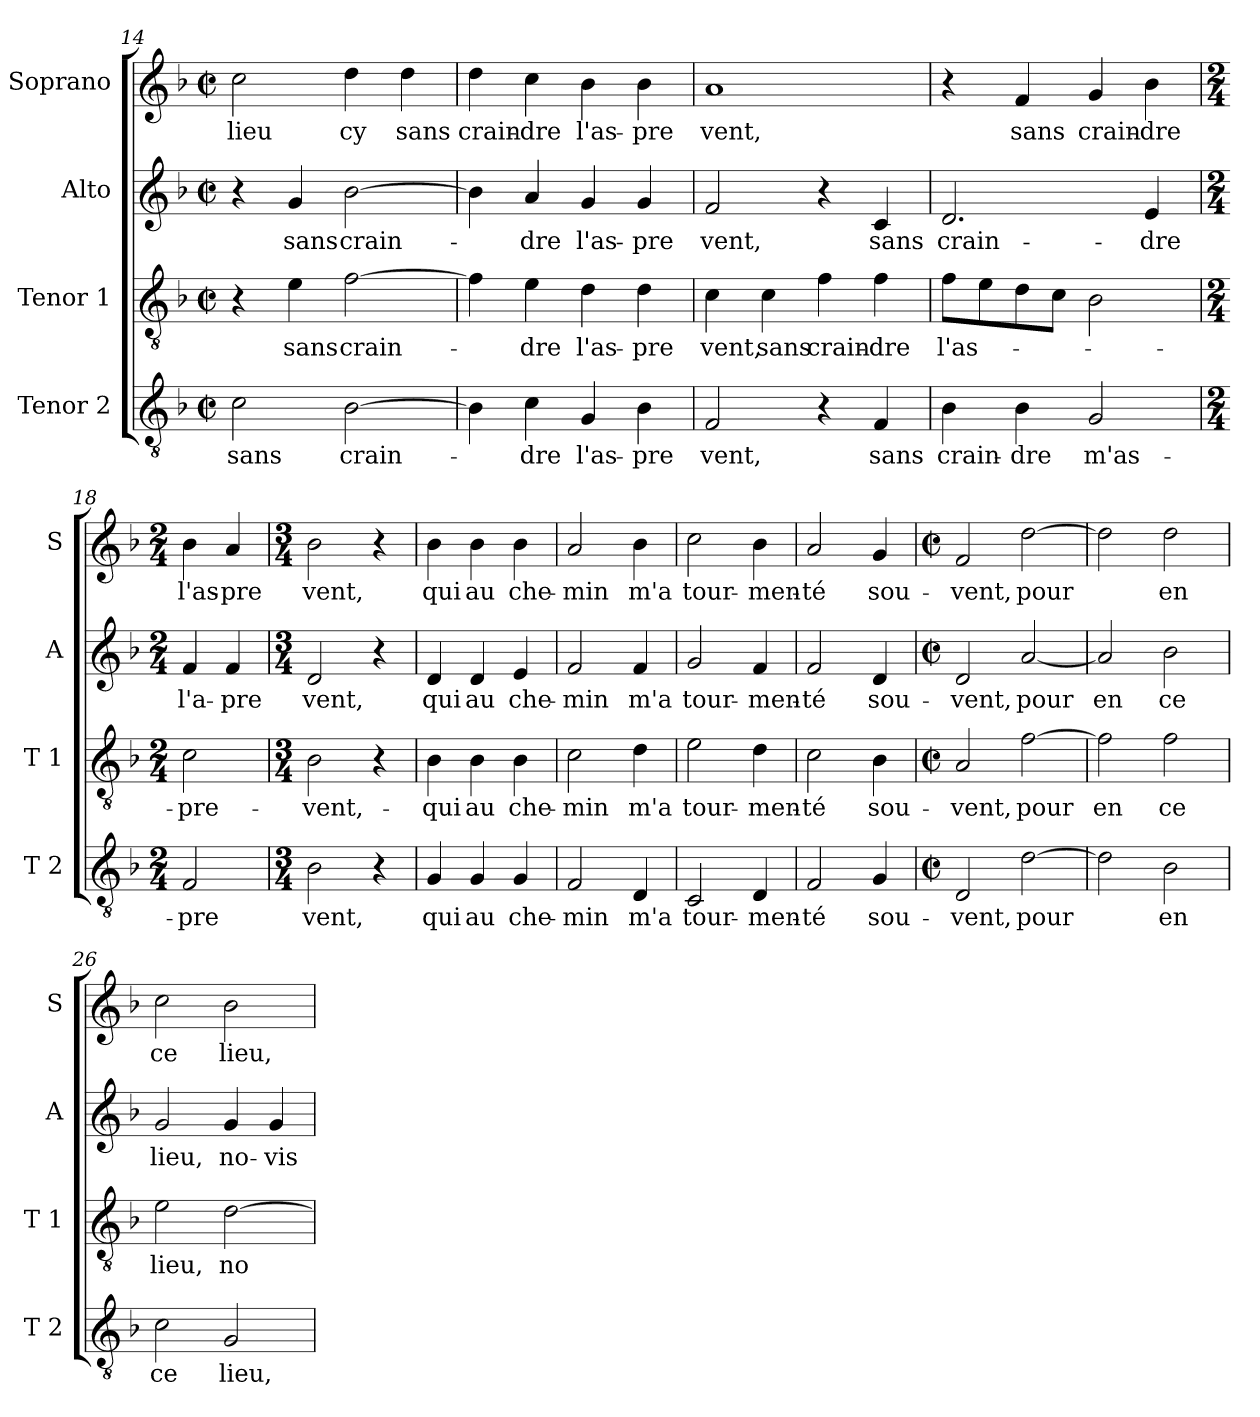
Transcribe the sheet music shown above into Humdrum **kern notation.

**kern	**text	**kern	**text	**kern	**text	**kern	**text
*part4	*part4	*part3	*part3	*part2	*part2	*part1	*part1
*staff4	*staff4	*staff3	*staff3	*staff2	*staff2	*staff1	*staff1
*I"Tenor 2	*	*I"Tenor 1	*	*I"Alto	*	*I"Soprano	*
*I'T 2	*	*I'T 1	*	*I'A	*	*I'S	*
*clefGv2	*	*clefGv2	*	*clefG2	*	*clefG2	*
*k[b-]	*	*k[b-]	*	*k[b-]	*	*k[b-]	*
*F:	*	*F:	*	*F:	*	*F:	*
*M2/2	*	*M2/2	*	*M2/2	*	*M2/2	*
*met(c|)	*	*met(c|)	*	*met(c|)	*	*met(c|)	*
=14	=14	=14	=14	=14	=14	=14	=14
!	!LO:LY:b	!	!	!	!	!	!LO:LY:b
2c\	sans	4r	.	4r	.	2cc\	lieu
!	!	!	!LO:LY:b	!	!LO:LY:b	!	!
.	.	4e\	sans	4g/	sans	.	.
!	!LO:LY:b	!	!LO:LY:b	!	!LO:LY:b	!	!LO:LY:b
[2B-\	crain-	[2f\	crain-	[2b-\	crain-	4dd\	cy
!	!	!	!	!	!	!	!LO:LY:b
.	.	.	.	.	.	4dd\	sans
=15	=15	=15	=15	=15	=15	=15	=15
!	!	!	!	!	!	!	!LO:LY:b
4B-\]	.	4f\]	.	4b-\]	.	4dd\	crain-
!	!LO:LY:b	!	!LO:LY:b	!	!LO:LY:b	!	!LO:LY:b
4c\	-dre	4e\	-dre	4a/	-dre	4cc\	-dre
!	!LO:LY:b	!	!LO:LY:b	!	!LO:LY:b	!	!LO:LY:b
4G/	l'as-	4d\	l'as-	4g/	l'as-	4b-\	l'as-
!	!LO:LY:b	!	!LO:LY:b	!	!LO:LY:b	!	!LO:LY:b
4B-\	-pre	4d\	-pre	4g/	-pre	4b-\	-pre
=16	=16	=16	=16	=16	=16	=16	=16
!	!LO:LY:b	!	!LO:LY:b	!	!LO:LY:b	!	!LO:LY:b
2F/	vent,	4c\	vent,	2f/	vent,	1a	vent,
!	!	!	!LO:LY:b	!	!	!	!
.	.	4c\	sans	.	.	.	.
!	!	!	!LO:LY:b	!	!	!	!
4r	.	4f\	crain-	4r	.	.	.
!	!LO:LY:b	!	!LO:LY:b	!	!LO:LY:b	!	!
4F/	sans	4f\	-dre	4c/	sans	.	.
!!LO:LB:g=z
=17	=17	=17	=17	=17	=17	=17	=17
!	!LO:LY:b	!	!LO:LY:b	!	!LO:LY:b	!	!
4B-\	crain-	8f\L	l'as-	2.d/	crain-	4r	.
.	.	8e\	.	.	.	.	.
!	!LO:LY:b	!	!	!	!	!	!LO:LY:b
4B-\	-dre	8d\	.	.	.	4f/	sans
.	.	8c\J	.	.	.	.	.
!	!LO:LY:b	!	!	!	!	!	!LO:LY:b
2G/	m'as-	2B-\	.	.	.	4g/	crain-
!	!	!	!	!	!LO:LY:b	!	!LO:LY:b
.	.	.	.	4e/	-dre	4b-\	-dre
=18	=18	=18	=18	=18	=18	=18	=18
*M2/4	*	*M2/4	*	*M2/4	*	*M2/4	*
!	!LO:LY:b	!	!LO:LY:b	!	!LO:LY:b	!	!LO:LY:b
2F/	-pre	2c\	-pre-	4f/	l'a-	4b-\	l'as-
!	!	!	!	!	!LO:LY:b	!	!LO:LY:b
.	.	.	.	4f/	-pre	4a/	-pre
=19	=19	=19	=19	=19	=19	=19	=19
*M3/4	*	*M3/4	*	*M3/4	*	*M3/4	*
!	!LO:LY:b	!	!LO:LY:b	!	!LO:LY:b	!	!LO:LY:b
2B-\	vent,	2B-\	-vent,-	2d/	vent,	2b-\	vent,
4r	.	4r	.	4r	.	4r	.
=20	=20	=20	=20	=20	=20	=20	=20
!	!LO:LY:b	!	!LO:LY:b	!	!LO:LY:b	!	!LO:LY:b
4G/	qui	4B-\	-qui	4d/	qui	4b-\	qui
!	!LO:LY:b	!	!LO:LY:b	!	!LO:LY:b	!	!LO:LY:b
4G/	au	4B-\	au	4d/	au	4b-\	au
!	!LO:LY:b	!	!LO:LY:b	!	!LO:LY:b	!	!LO:LY:b
4G/	che-	4B-\	che-	4e/	che-	4b-\	che-
=21	=21	=21	=21	=21	=21	=21	=21
!	!LO:LY:b	!	!LO:LY:b	!	!LO:LY:b	!	!LO:LY:b
2F/	-min	2c\	-min	2f/	-min	2a/	-min
!	!LO:LY:b	!	!LO:LY:b	!	!LO:LY:b	!	!LO:LY:b
4D/	m'a	4d\	m'a	4f/	m'a	4b-\	m'a
=22	=22	=22	=22	=22	=22	=22	=22
!	!LO:LY:b	!	!LO:LY:b	!	!LO:LY:b	!	!LO:LY:b
2C/	tour-	2e\	tour-	2g/	tour-	2cc\	tour-
!	!LO:LY:b	!	!LO:LY:b	!	!LO:LY:b	!	!LO:LY:b
4D/	-men-	4d\	-men-	4f/	-men-	4b-\	-men-
!!LO:LB:g=z
=23	=23	=23	=23	=23	=23	=23	=23
!	!LO:LY:b	!	!LO:LY:b	!	!LO:LY:b	!	!LO:LY:b
2F/	-té	2c\	-té	2f/	-té	2a/	-té
!	!LO:LY:b	!	!LO:LY:b	!	!LO:LY:b	!	!LO:LY:b
4G/	sou-	4B-\	sou-	4d/	sou-	4g/	sou-
=24	=24	=24	=24	=24	=24	=24	=24
*M2/2	*	*M2/2	*	*M2/2	*	*M2/2	*
*met(c|)	*	*met(c|)	*	*met(c|)	*	*met(c|)	*
!	!LO:LY:b	!	!LO:LY:b	!	!LO:LY:b	!	!LO:LY:b
2D/	-vent,	2A/	-vent,	2d/	-vent,	2f/	-vent,
!	!LO:LY:b	!	!LO:LY:b	!	!LO:LY:b	!	!LO:LY:b
[2d\	pour	[2f\	pour	[2a/	pour	[2dd\	pour
=25	=25	=25	=25	=25	=25	=25	=25
!	!	!	!LO:LY:b	!	!LO:LY:b	!	!
2d\]	.	2f\]	en	2a/]	en	2dd\]	.
!	!LO:LY:b	!	!LO:LY:b	!	!LO:LY:b	!	!LO:LY:b
2B-\	en	2f\	ce	2b-\	ce	2dd\	en
=26	=26	=26	=26	=26	=26	=26	=26
!	!LO:LY:b	!	!LO:LY:b	!	!LO:LY:b	!	!LO:LY:b
2c\	ce	2e\	lieu,	2g/	lieu,	2cc\	ce
!	!LO:LY:b	!	!LO:LY:b	!	!LO:LY:b	!	!LO:LY:b
2G/	lieu,	[2d\	no-	4g/	no-	2b-\	lieu,
!	!	!	!	!	!LO:LY:b	!	!
.	.	.	.	4g/	-vis-	.	.
=	=	=	=	=	=	=	=
*-	*-	*-	*-	*-	*-	*-	*-
